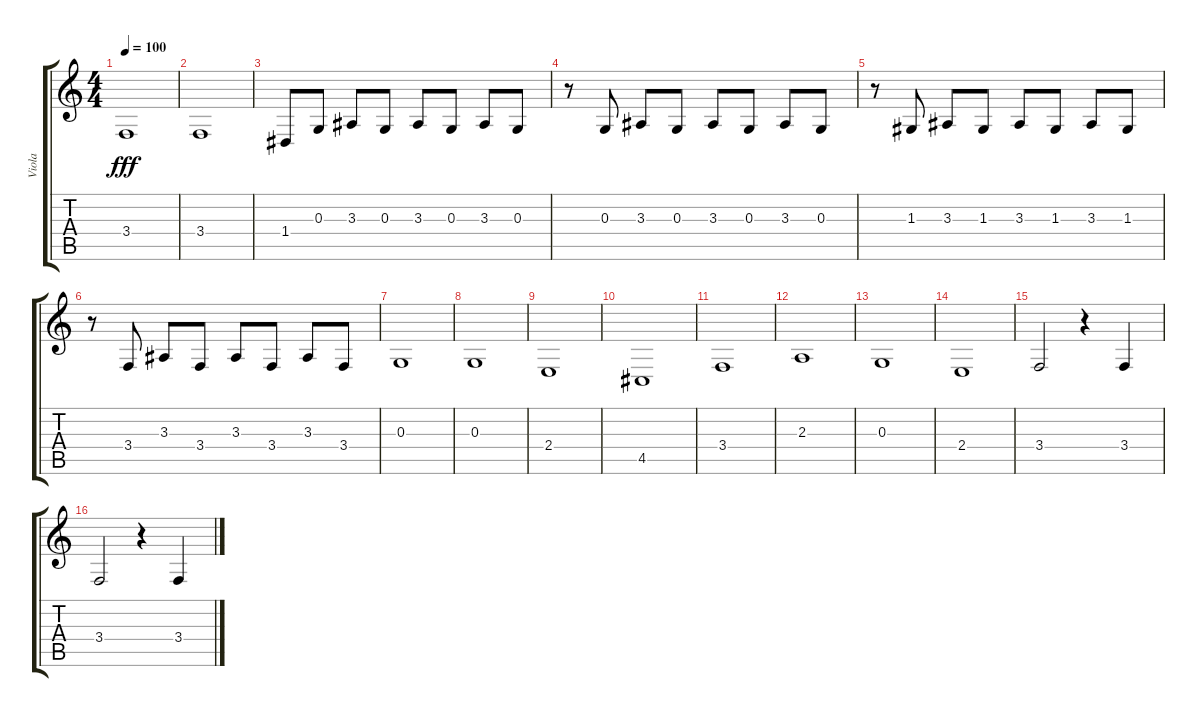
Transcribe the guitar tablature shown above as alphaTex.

\track ("Viola" "Viola") {instrument stringensemble1}
\staff {score tabs}
\tuning (E4 B3 G3 D3 A2 E2) {hide}
\ts (4 4)
\tempo 100
\clef g2
\ks c
3.4.1{dy fff} |
3.4.1 |
1.4.8 0.3.8 3.3.8 0.3.8 3.3.8 0.3.8 3.3.8 0.3.8 |
r.8 0.3.8 3.3.8 0.3.8 3.3.8 0.3.8 3.3.8 0.3.8 |
r.8 1.3.8 3.3.8 1.3.8 3.3.8 1.3.8 3.3.8 1.3.8 |
r.8 3.4.8 3.3.8 3.4.8 3.3.8 3.4.8 3.3.8 3.4.8 |
0.3.1 |
0.3.1 |
2.4.1 |
4.5.1 |
3.4.1 |
2.3.1 |
0.3.1 |
2.4.1 |
3.4.2 r.4 3.4.4 |
3.4.2 r.4 3.4.4
